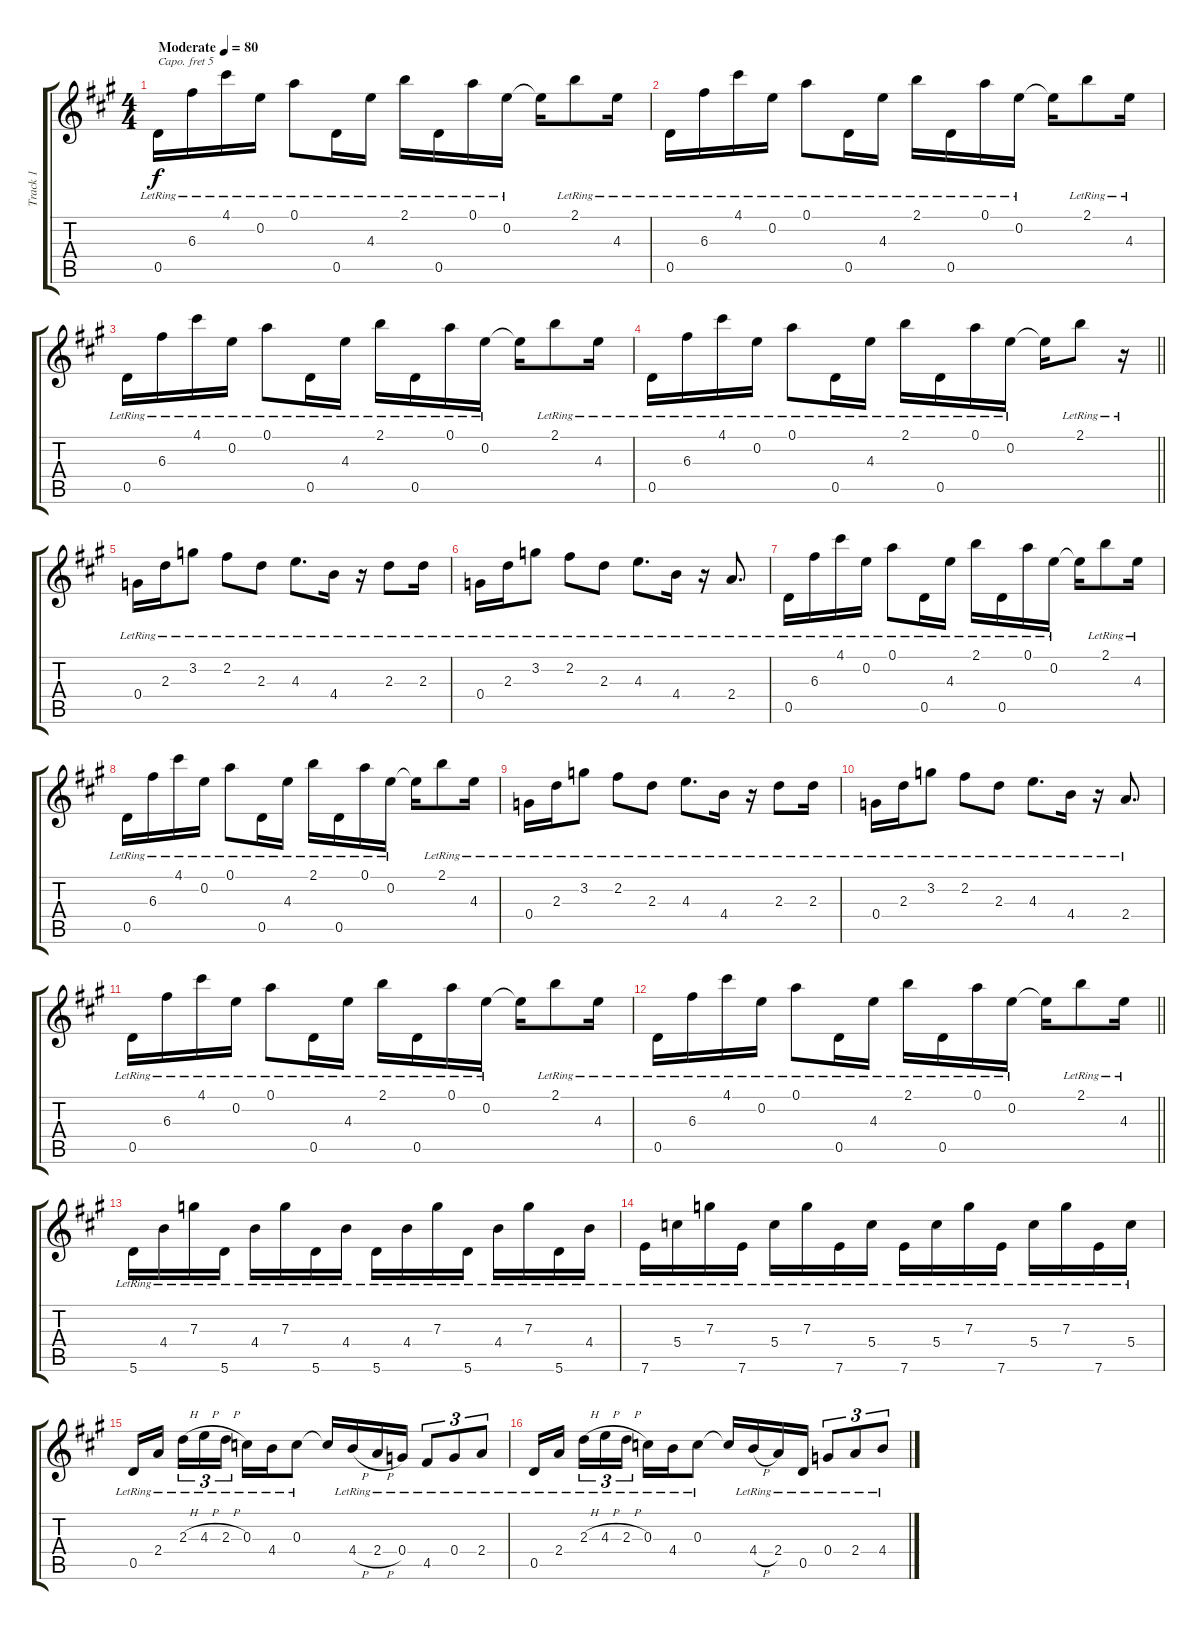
\track ("Track 1" "Track 1") {instrument acousticguitarnylon}
\staff {score tabs}
\capo 5
\tuning (E4 B3 G3 D3 A2 E2) {hide}
\ts (4 4)
\tempo (80 "Moderate")
\clef g2
\ks a
0.5{lr}.16{dy f instrument acousticguitarnylon} 6.3{lr}.16 4.1{lr}.16 0.2{lr}.16 0.1{lr}.8 0.5{lr}.16 4.3{lr}.16 2.1{lr}.16 0.5{lr}.16 0.1{lr}.16 0.2{lr}.16 0.2{t}.16 2.1{lr}.8 4.3{lr}.16 |
0.5{lr}.16 6.3{lr}.16 4.1{lr}.16 0.2{lr}.16 0.1{lr}.8 0.5{lr}.16 4.3{lr}.16 2.1{lr}.16 0.5{lr}.16 0.1{lr}.16 0.2{lr}.16 0.2{t}.16 2.1{lr}.8 4.3{lr}.16 |
0.5{lr}.16 6.3{lr}.16 4.1{lr}.16 0.2{lr}.16 0.1{lr}.8 0.5{lr}.16 4.3{lr}.16 2.1{lr}.16 0.5{lr}.16 0.1{lr}.16 0.2{lr}.16 0.2{t}.16 2.1{lr}.8 4.3{lr}.16 |
\barLineRight lightlight
0.5{lr}.16 6.3{lr}.16 4.1{lr}.16 0.2{lr}.16 0.1{lr}.8 0.5{lr}.16 4.3{lr}.16 2.1{lr}.16 0.5{lr}.16 0.1{lr}.16 0.2{lr}.16 0.2{t}.16 2.1{lr}.8 r.16 |
0.4{lr}.16 2.3{lr}.16 3.2{lr}.8 2.2{lr}.8 2.3{lr}.8 4.3{lr}.8{d} 4.4{lr}.16 r.16 2.3{lr}.8 2.3{lr}.16 |
0.4{lr}.16 2.3{lr}.16 3.2{lr}.8 2.2{lr}.8 2.3{lr}.8 4.3{lr}.8{d} 4.4{lr}.16 r.16 2.4{lr}.8{d} |
0.5{lr}.16 6.3{lr}.16 4.1{lr}.16 0.2{lr}.16 0.1{lr}.8 0.5{lr}.16 4.3{lr}.16 2.1{lr}.16 0.5{lr}.16 0.1{lr}.16 0.2{lr}.16 0.2{t}.16 2.1{lr}.8 4.3{lr}.16 |
0.5{lr}.16 6.3{lr}.16 4.1{lr}.16 0.2{lr}.16 0.1{lr}.8 0.5{lr}.16 4.3{lr}.16 2.1{lr}.16 0.5{lr}.16 0.1{lr}.16 0.2{lr}.16 0.2{t}.16 2.1{lr}.8 4.3{lr}.16 |
0.4{lr}.16 2.3{lr}.16 3.2{lr}.8 2.2{lr}.8 2.3{lr}.8 4.3{lr}.8{d} 4.4{lr}.16 r.16 2.3{lr}.8 2.3{lr}.16 |
0.4{lr}.16 2.3{lr}.16 3.2{lr}.8 2.2{lr}.8 2.3{lr}.8 4.3{lr}.8{d} 4.4{lr}.16 r.16 2.4{lr}.8{d} |
0.5{lr}.16 6.3{lr}.16 4.1{lr}.16 0.2{lr}.16 0.1{lr}.8 0.5{lr}.16 4.3{lr}.16 2.1{lr}.16 0.5{lr}.16 0.1{lr}.16 0.2{lr}.16 0.2{t}.16 2.1{lr}.8 4.3{lr}.16 |
\barLineRight lightlight
0.5{lr}.16 6.3{lr}.16 4.1{lr}.16 0.2{lr}.16 0.1{lr}.8 0.5{lr}.16 4.3{lr}.16 2.1{lr}.16 0.5{lr}.16 0.1{lr}.16 0.2{lr}.16 0.2{t}.16 2.1{lr}.8 4.3{lr}.16 |
5.6{lr}.16 4.4{lr}.16 7.3{lr}.16 5.6{lr}.16 4.4{lr}.16 7.3{lr}.16 5.6{lr}.16 4.4{lr}.16 5.6{lr}.16 4.4{lr}.16 7.3{lr}.16 5.6{lr}.16 4.4{lr}.16 7.3{lr}.16 5.6{lr}.16 4.4{lr}.16 |
7.6{lr}.16 5.4{lr}.16 7.3{lr}.16 7.6{lr}.16 5.4{lr}.16 7.3{lr}.16 7.6{lr}.16 5.4{lr}.16 7.6{lr}.16 5.4{lr}.16 7.3{lr}.16 7.6{lr}.16 5.4{lr}.16 7.3{lr}.16 7.6{lr}.16 5.4{lr}.16 |
0.5{lr}.16 2.4{lr}.16{beam splitsecondary} 2.3{h lr}.16{tu (3 2)} 4.3{h lr}.16{tu (3 2)} 2.3{h lr}.16{tu (3 2)} 0.3{lr}.16 4.4{lr}.16 0.3{lr}.8 0.3{t}.16 4.4{h lr}.16 2.4{h lr}.16 0.4{lr}.16 4.5{lr}.8{tu (3 2)} 0.4{lr}.8{tu (3 2)} 2.4{lr}.8{tu (3 2)} |
0.5{lr}.16 2.4{lr}.16{beam splitsecondary} 2.3{h lr}.16{tu (3 2)} 4.3{h lr}.16{tu (3 2)} 2.3{h lr}.16{tu (3 2)} 0.3{lr}.16 4.4{lr}.16 0.3{lr}.8 0.3{t}.16 4.4{h lr}.16 2.4{lr}.16 0.5{lr}.16 0.4{lr}.8{tu (3 2)} 2.4{lr}.8{tu (3 2)} 4.4{lr}.8{tu (3 2)}
